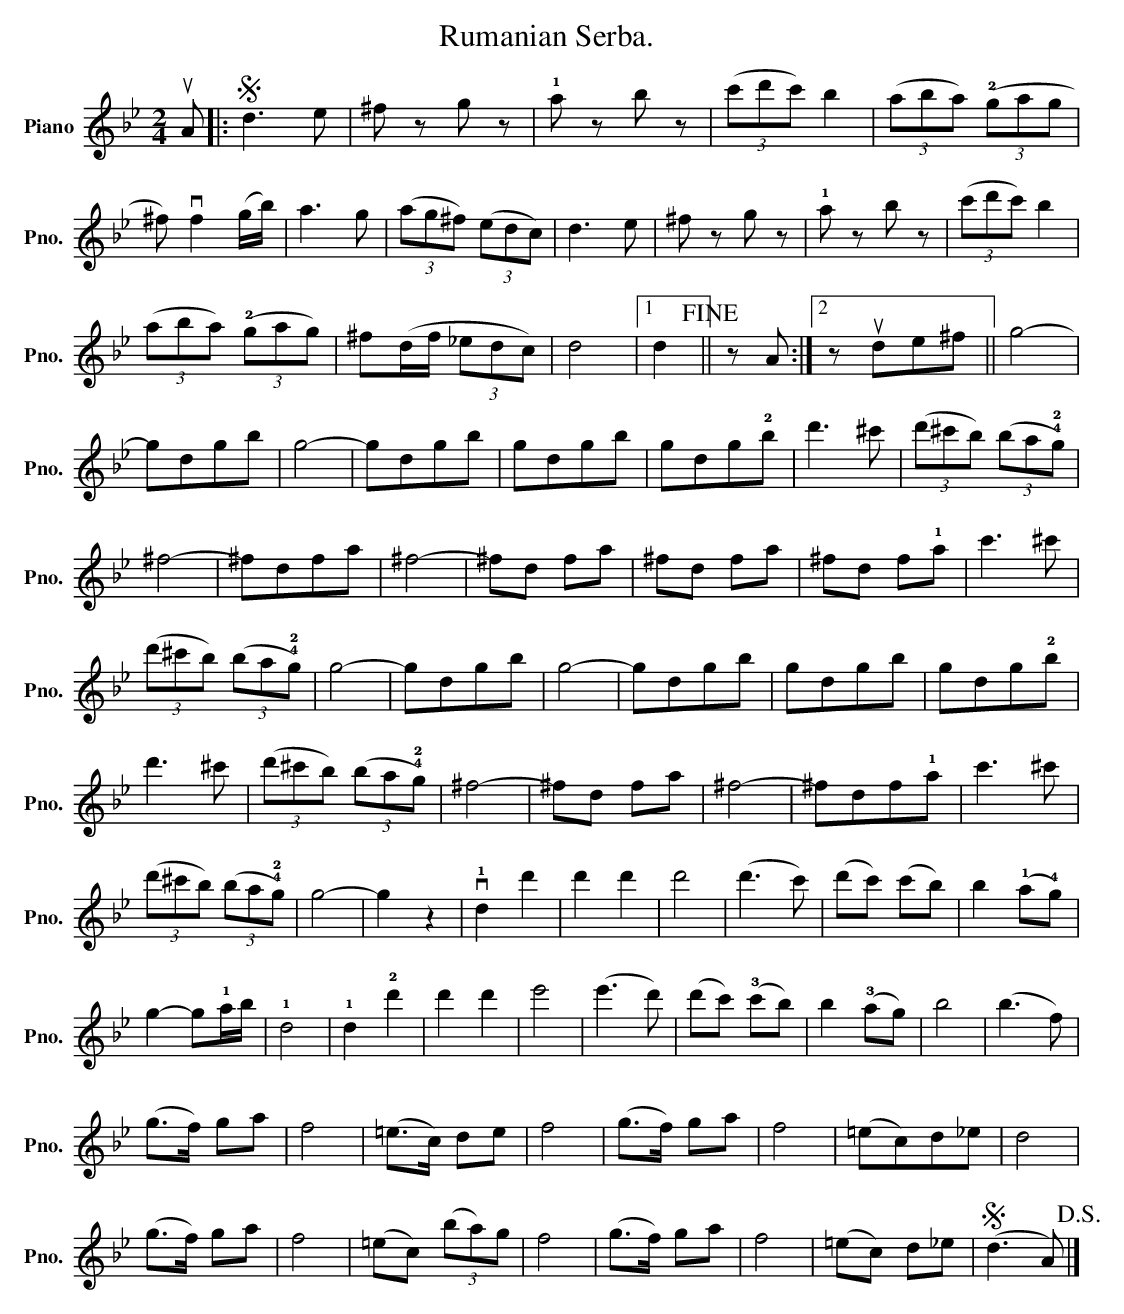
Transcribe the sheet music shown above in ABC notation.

X:1
T:Rumanian Serba.
L:1/8
M:2/4
K:Gmin
V:1 treble nm="Piano" snm="Pno."
V:1
 uA |:S d3 e | ^f z g z | !1!a z b z | (3(c'd'c') b2 | (3(aba) (3(!2!gag |$ ^f) vf2 (g/b/) | a3 g | %8
 (3(ag^f) (3(edc) | d3 e | ^f z g z | !1!a z b z | (3(c'd'c') b2 |$ (3(aba) (3(!2!gag) | %14
 ^f(d/f/ (3_edc) | d4 |1 d2!fine! || z A :|2 z ude^f || g4- |$ gdgb | g4- | gdgb | gdgb | gdg!2!b | %25
 d'3 ^c' | (3(d'^c'b) (3(ba!4!!2!g) |$ ^f4- | ^fdfa | ^f4- | ^fd fa | ^fd fa | ^fd f!1!a | %33
 c'3 ^c' |$ (3(d'^c'b) (3(ba!4!!2!g) | g4- | gdgb | g4- | gdgb | gdgb | gdg!2!b |$ d'3 ^c' | %42
 (3(d'^c'b) (3(ba!4!!2!g) | ^f4- | ^fd fa | ^f4- | ^fdf!1!a | c'3 ^c' |$ (3(d'^c'b) (3(ba!4!!2!g) | %49
 g4- | g2 z2 | v!1!d2 d'2 | d'2 d'2 | d'4 | (d'3 c') | (d'c') (c'b) | b2 (!1!a!4!g) |$ %57
 g2- g!1!a/b/ | !1!d4 | !1!d2 !2!d'2 | d'2 d'2 | e'4 | (e'3 d') | (d'c') (!3!c'b) | b2 (!3!ag) | %65
 b4 | (b3 f) |$ (g>f) ga | f4 | (=e>c) de | f4 | (g>f) ga | f4 | (=ec)d_e | d4 |$ (g>f) ga | f4 | %77
 (=ec) (3(ba)g | f4 | (g>f) ga | f4 | (=ec) d_e |S (d3 A)!D.S.! |] %83
